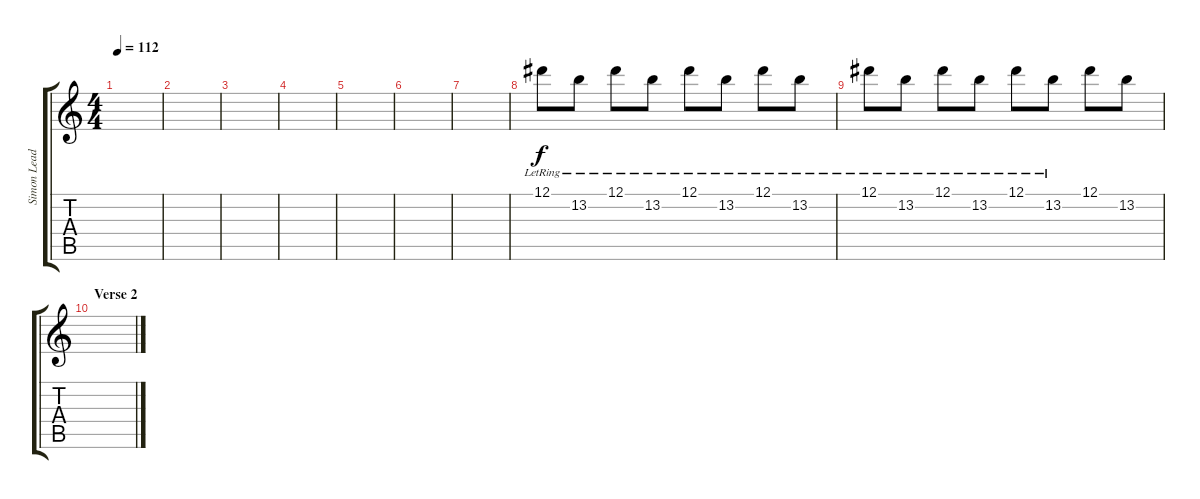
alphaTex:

\track ("Simon Lead" "Simon Lead") {instrument distortionguitar}
\staff {score tabs}
\tuning (Eb4 Bb3 Gb3 Db3 Ab2 Db2) {hide}
\ts (4 4)
\tempo 112
\clef g2
\ks c
|
|
|
|
|
|
|
12.1{lr}.8 13.2{lr}.8 12.1{lr}.8 13.2{lr}.8 12.1{lr}.8 13.2{lr}.8 12.1{lr}.8 13.2{lr}.8 |
12.1{lr}.8 13.2{lr}.8 12.1{lr}.8 13.2{lr}.8 12.1{lr}.8 13.2{lr}.8 12.1.8 13.2.8 |
\section ("" "Verse 2")
